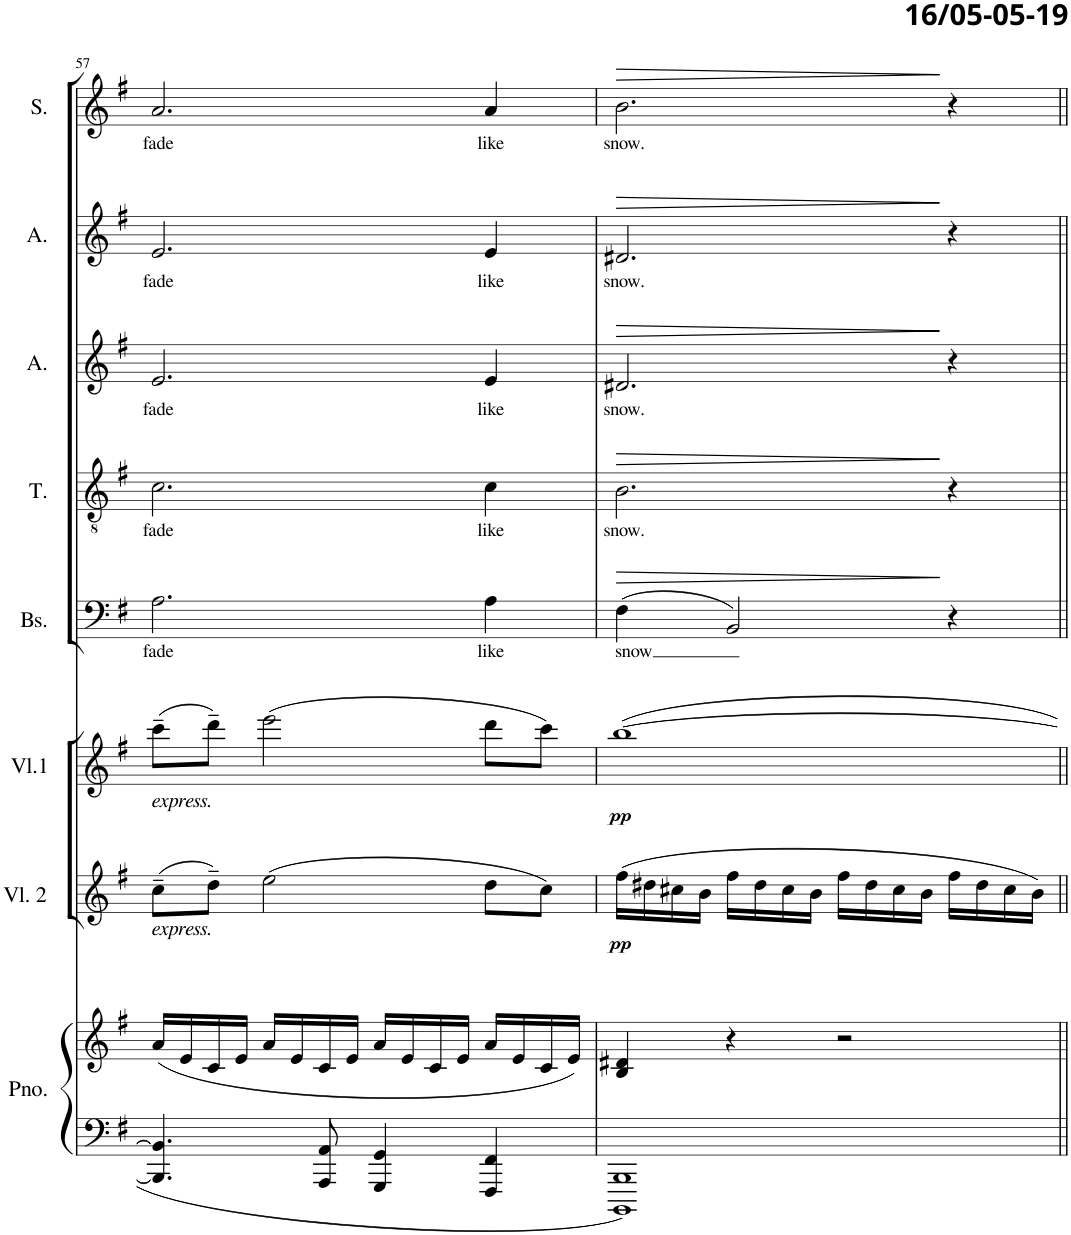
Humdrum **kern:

**kern	**kern	**kern	**dynam	**kern	**dynam	**kern	**text	**dynam	**kern	**text	**dynam	**kern	**text	**dynam	**kern	**text	**dynam	**kern	**text	**dynam
*part8	*part8	*part7	*part7	*part6	*part6	*part5	*part5	*part5	*part4	*part4	*part4	*part3	*part3	*part3	*part2	*part2	*part2	*part1	*part1	*part1
*staff9	*staff8	*staff7	*staff7	*staff6	*staff6	*staff5	*staff5	*staff5	*staff4	*staff4	*staff4	*staff3	*staff3	*staff3	*staff2	*staff2	*staff2	*staff1	*staff1	*staff1
*I"Piano	*	*I"Viool 2	*	*I"Viool 1	*	*I"Bas	*	*	*I"Tenor	*	*	*I"Alt	*	*	*I"Alt	*	*	*I"Sopraan	*	*
*I'Pno.	*	*I'Vl. 2	*	*I'Vl.1	*	*I'Bs.	*	*	*I'T.	*	*	*I'A.	*	*	*I'A.	*	*	*I'S.	*	*
!!LO:PB:g=z
*clefF4	*clefG2	*clefG2	*	*clefG2	*	*clefF4	*	*	*clefGv2	*	*	*clefG2	*	*	*clefG2	*	*	*clefG2	*	*
*k[f#]	*k[f#]	*k[f#]	*	*k[f#]	*	*k[f#]	*	*	*k[f#]	*	*	*k[f#]	*	*	*k[f#]	*	*	*k[f#]	*	*
*M4/4	*M4/4	*M4/4	*	*M4/4	*	*M4/4	*	*	*M4/4	*	*	*M4/4	*	*	*M4/4	*	*	*M4/4	*	*
=57	=57	=57	=57	=57	=57	=57	=57	=57	=57	=57	=57	=57	=57	=57	=57	=57	=57	=57	=57	=57
!	!	!	!	!LO:TX:b:i:t=express.	!	!	!	!	!	!	!	!	!	!	!	!	!	!	!	!
!	!	!LO:TX:b:i:t=express.	!	!	!	!	!	!	!	!	!	!	!	!	!	!	!	!	!	!
!	!	!	!	!	!	!	!LO:LY:b	!	!	!LO:LY:b	!	!	!LO:LY:b	!	!	!LO:LY:b	!	!	!LO:LY:b	!
4.BBB/] 4.BB/]	(16a/LL	(8cc~\L	.	(8ccc~\L	.	2.A\	fade	.	2.c\	fade	.	2.e/	fade	.	2.e/	fade	.	2.a/	fade	.
.	16e/	.	.	.	.	.	.	.	.	.	.	.	.	.	.	.	.	.	.	.
.	16c/	8dd~\J)	.	8ddd~\J)	.	.	.	.	.	.	.	.	.	.	.	.	.	.	.	.
.	16e/JJ	.	.	.	.	.	.	.	.	.	.	.	.	.	.	.	.	.	.	.
.	16a/LL	(2ee\	.	(2eee\	.	.	.	.	.	.	.	.	.	.	.	.	.	.	.	.
.	16e/	.	.	.	.	.	.	.	.	.	.	.	.	.	.	.	.	.	.	.
8AAA/ 8AA/	16c/	.	.	.	.	.	.	.	.	.	.	.	.	.	.	.	.	.	.	.
.	16e/JJ	.	.	.	.	.	.	.	.	.	.	.	.	.	.	.	.	.	.	.
4GGG/ 4GG/	16a/LL	.	.	.	.	.	.	.	.	.	.	.	.	.	.	.	.	.	.	.
.	16e/	.	.	.	.	.	.	.	.	.	.	.	.	.	.	.	.	.	.	.
.	16c/	.	.	.	.	.	.	.	.	.	.	.	.	.	.	.	.	.	.	.
.	16e/JJ	.	.	.	.	.	.	.	.	.	.	.	.	.	.	.	.	.	.	.
!	!	!	!	!	!	!	!LO:LY:b	!	!	!LO:LY:b	!	!	!LO:LY:b	!	!	!LO:LY:b	!	!	!LO:LY:b	!
4FFF#/ 4FF#/	16a/LL	8dd\L	.	8ddd\L	.	4A\	like	.	4c\	like	.	4e/	like	.	4e/	like	.	4a/	like	.
.	16e/	.	.	.	.	.	.	.	.	.	.	.	.	.	.	.	.	.	.	.
.	16c/	8cc\J)	.	8ccc\J)	.	.	.	.	.	.	.	.	.	.	.	.	.	.	.	.
.	16e/JJ)	.	.	.	.	.	.	.	.	.	.	.	.	.	.	.	.	.	.	.
=58	=58	=58	=58	=58	=58	=58	=58	=58	=58	=58	=58	=58	=58	=58	=58	=58	=58	=58	=58	=58
!	!	!	!LO:DY:b	!	!LO:DY:b	!	!LO:LY:b	!LO:HP:b	!	!LO:LY:b	!LO:HP:b	!	!LO:LY:b	!LO:HP:b	!	!LO:LY:b	!LO:HP:b	!	!LO:LY:b	!LO:HP:b
1BBBB 1BBB	4B/ 4d#X/	(16ff#\LL	pp	[1bb	pp	(4F#\	snow	>	2.B\	snow.	>	2.d#X/	snow.	>	2.d#X/	snow.	>	2.b\	snow.	>
.	.	16dd#X\	.	.	.	.	.	.	.	.	.	.	.	.	.	.	.	.	.	.
.	.	16cc#X\	.	.	.	.	.	.	.	.	.	.	.	.	.	.	.	.	.	.
.	.	16b\JJ	.	.	.	.	.	.	.	.	.	.	.	.	.	.	.	.	.	.
.	4r	16ff#\LL	.	.	.	2BB/)	.	.	.	.	.	.	.	.	.	.	.	.	.	.
.	.	16dd#\	.	.	.	.	.	.	.	.	.	.	.	.	.	.	.	.	.	.
.	.	16cc#\	.	.	.	.	.	.	.	.	.	.	.	.	.	.	.	.	.	.
.	.	16b\JJ	.	.	.	.	.	.	.	.	.	.	.	.	.	.	.	.	.	.
.	2r	16ff#\LL	.	.	.	.	.	.	.	.	.	.	.	.	.	.	.	.	.	.
.	.	16dd#\	.	.	.	.	.	.	.	.	.	.	.	.	.	.	.	.	.	.
.	.	16cc#\	.	.	.	.	.	.	.	.	.	.	.	.	.	.	.	.	.	.
.	.	16b\JJ	.	.	.	.	.	.	.	.	.	.	.	.	.	.	.	.	.	.
.	.	16ff#\LL	.	.	.	4r	.	]	4r	.	]	4r	.	]	4r	.	]	4r	.	]
.	.	16dd#\	.	.	.	.	.	.	.	.	.	.	.	.	.	.	.	.	.	.
.	.	16cc#\	.	.	.	.	.	.	.	.	.	.	.	.	.	.	.	.	.	.
.	.	16b\JJ)	.	.	.	.	.	.	.	.	.	.	.	.	.	.	.	.	.	.
=||	=||	=||	=||	=||	=||	=||	=||	=||	=||	=||	=||	=||	=||	=||	=||	=||	=||	=||	=||	=||
*-	*-	*-	*-	*-	*-	*-	*-	*-	*-	*-	*-	*-	*-	*-	*-	*-	*-	*-	*-	*-
